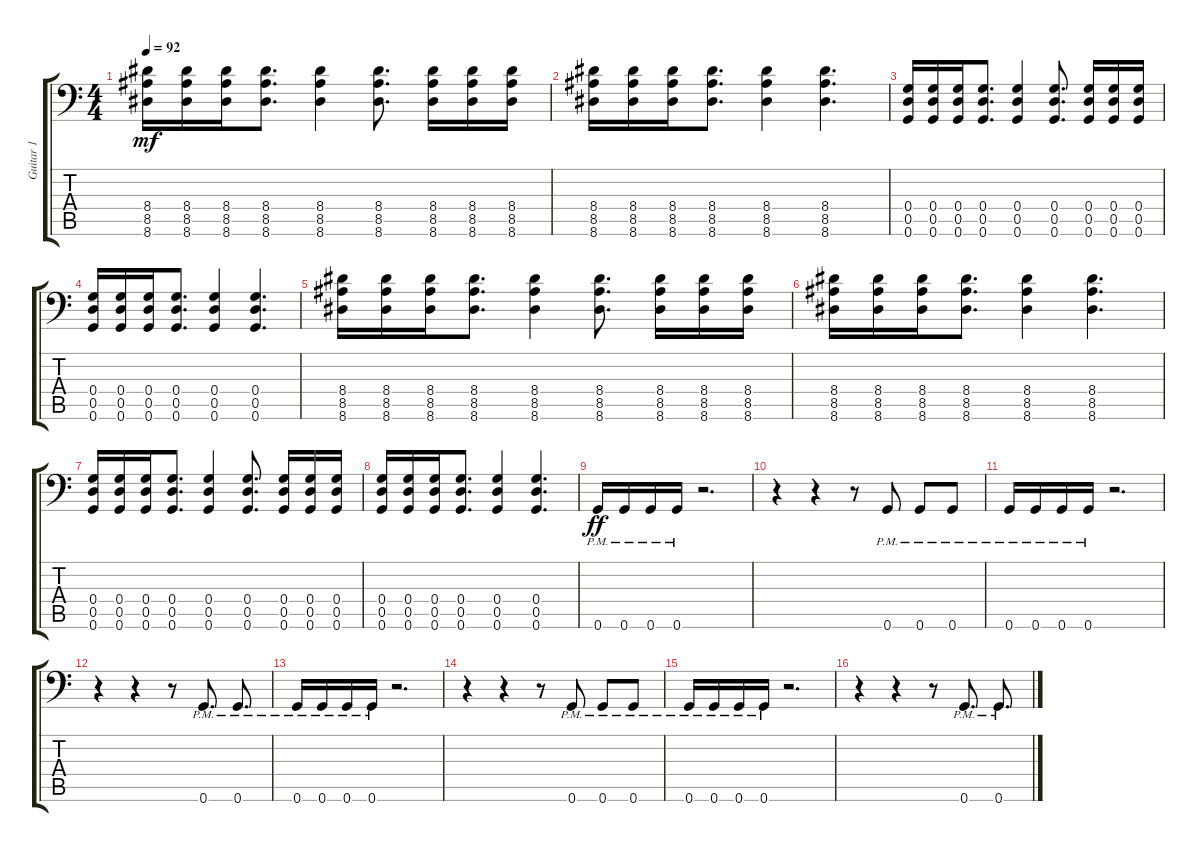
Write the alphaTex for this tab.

\track ("Guitar 1" "Guitar 1") {instrument distortionguitar}
\staff {score tabs}
\tuning (A3 E3 C3 G2 D2 G1) {hide}
\ts (4 4)
\tempo 92
\clef f4
\ks c
(8.4 8.5 8.6).16{dy mf} (8.4 8.5 8.6).16 (8.4 8.5 8.6).16 (8.4 8.5 8.6).8{d} (8.4 8.5 8.6).4 (8.4 8.5 8.6).8{d} (8.4 8.5 8.6).16 (8.4 8.5 8.6).16 (8.4 8.5 8.6).16 |
(8.4 8.5 8.6).16 (8.4 8.5 8.6).16 (8.4 8.5 8.6).16 (8.4 8.5 8.6).8{d} (8.4 8.5 8.6).4 (8.4 8.5 8.6).4{d} |
(0.4 0.5 0.6).16 (0.4 0.5 0.6).16 (0.4 0.5 0.6).16 (0.4 0.5 0.6).8{d} (0.4 0.5 0.6).4 (0.4 0.5 0.6).8{d} (0.4 0.5 0.6).16 (0.4 0.5 0.6).16 (0.4 0.5 0.6).16 |
(0.4 0.5 0.6).16 (0.4 0.5 0.6).16 (0.4 0.5 0.6).16 (0.4 0.5 0.6).8{d} (0.4 0.5 0.6).4 (0.4 0.5 0.6).4{d} |
(8.4 8.5 8.6).16 (8.4 8.5 8.6).16 (8.4 8.5 8.6).16 (8.4 8.5 8.6).8{d} (8.4 8.5 8.6).4 (8.4 8.5 8.6).8{d} (8.4 8.5 8.6).16 (8.4 8.5 8.6).16 (8.4 8.5 8.6).16 |
(8.4 8.5 8.6).16 (8.4 8.5 8.6).16 (8.4 8.5 8.6).16 (8.4 8.5 8.6).8{d} (8.4 8.5 8.6).4 (8.4 8.5 8.6).4{d} |
(0.4 0.5 0.6).16 (0.4 0.5 0.6).16 (0.4 0.5 0.6).16 (0.4 0.5 0.6).8{d} (0.4 0.5 0.6).4 (0.4 0.5 0.6).8{d} (0.4 0.5 0.6).16 (0.4 0.5 0.6).16 (0.4 0.5 0.6).16 |
(0.4 0.5 0.6).16 (0.4 0.5 0.6).16 (0.4 0.5 0.6).16 (0.4 0.5 0.6).8{d} (0.4 0.5 0.6).4 (0.4 0.5 0.6).4{d} |
0.6{pm}.16{dy ff} 0.6{pm}.16 0.6{pm}.16 0.6{pm}.16 r.2{d} |
r.4 r.4 r.8 0.6{pm}.8 0.6{pm}.8 0.6{pm}.8 |
0.6{pm}.16 0.6{pm}.16 0.6{pm}.16 0.6{pm}.16 r.2{d} |
r.4 r.4 r.8 0.6{pm}.8{d} 0.6{pm}.8{d} |
0.6{pm}.16 0.6{pm}.16 0.6{pm}.16 0.6{pm}.16 r.2{d} |
r.4 r.4 r.8 0.6{pm}.8 0.6{pm}.8 0.6{pm}.8 |
0.6{pm}.16 0.6{pm}.16 0.6{pm}.16 0.6{pm}.16 r.2{d} |
r.4 r.4 r.8 0.6{pm}.8{d} 0.6{pm}.8{d}
